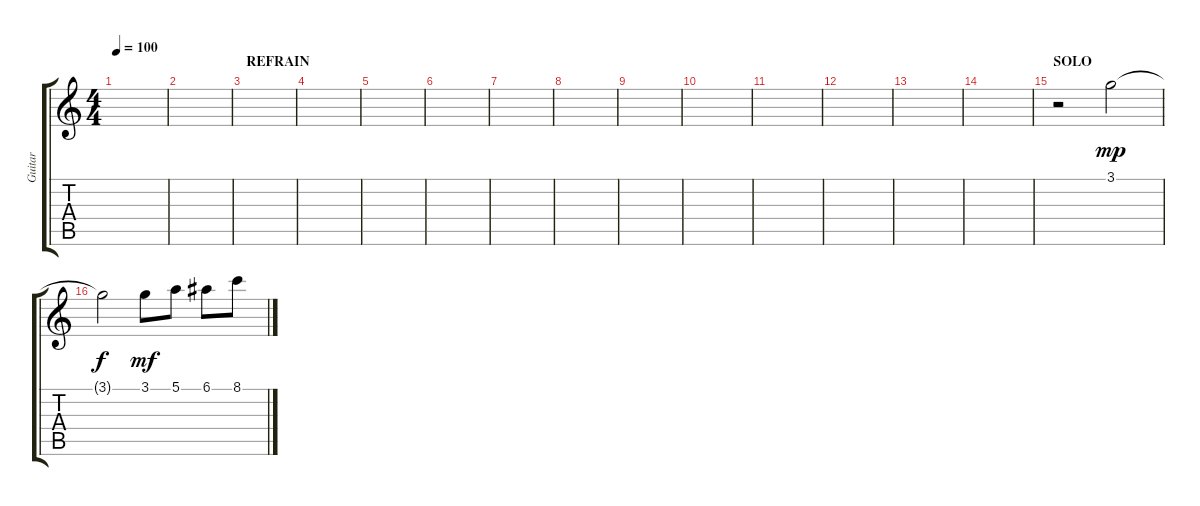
\track ("Guitar" "Guitar") {instrument distortionguitar}
\staff {score tabs}
\tuning (E4 B3 G3 D3 A2 E2) {hide}
\ts (4 4)
\tempo 100
\clef g2
\ks c
|
|
\section ("" "REFRAIN")
|
|
|
|
|
|
|
|
|
|
|
|
\section ("" "SOLO")
r.2 3.1.2{dy mp} |
3.1{t}.2{dy f} 3.1.8{dy mf} 5.1.8 6.1.8 8.1.8
